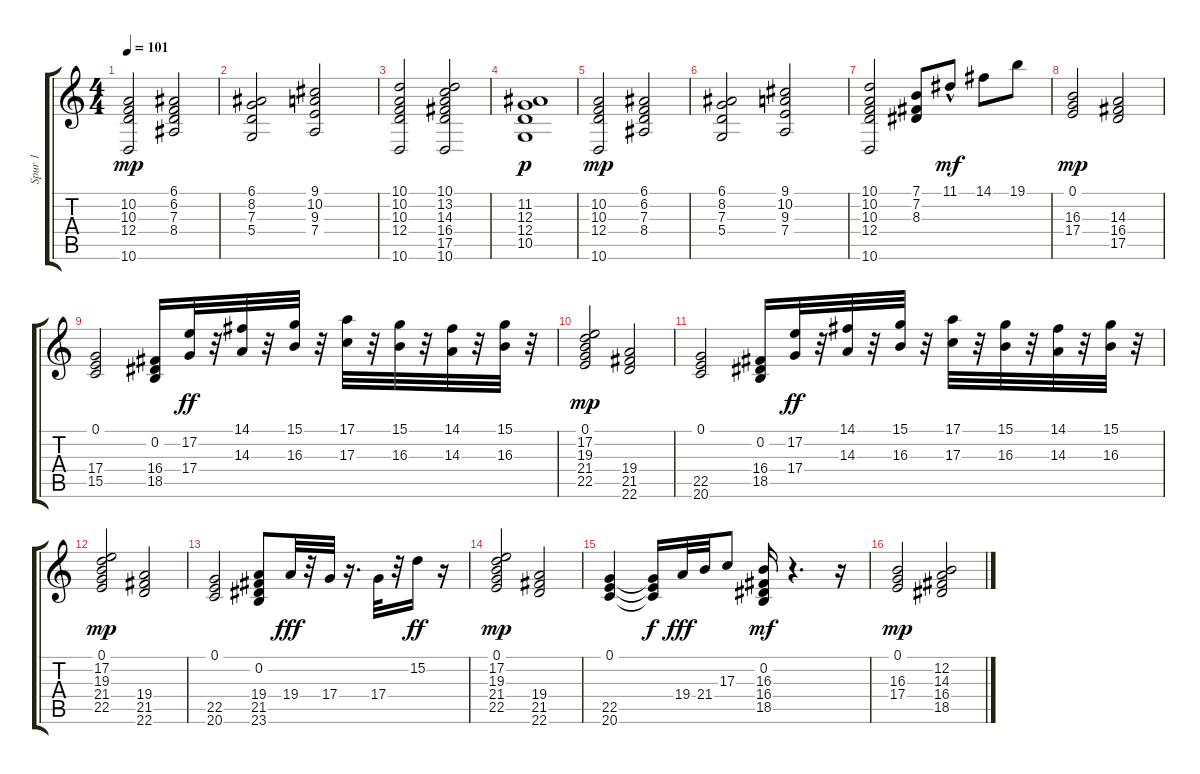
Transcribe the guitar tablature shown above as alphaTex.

\track ("Spur 1" "Spur 1") {instrument stringensemble1}
\staff {score tabs}
\tuning (E4 B3 G3 D3 A2 E2) {hide}
\ts (4 4)
\tempo 101
\clef g2
\ks c
(10.2 10.3 12.4 10.6).2{dy mp} (6.1 6.2 7.3 8.4).2 |
(6.1 8.2 7.3 5.4).2 (9.1 10.2 9.3 7.4).2 |
(10.1 10.2 10.3 12.4 10.6).2 (10.1 13.2 14.3 16.4 17.5 10.6).2 |
(11.2 12.3 12.4 10.5).1{dy p} |
(10.2 10.3 12.4 10.6).2{dy mp} (6.1 6.2 7.3 8.4).2 |
(6.1 8.2 7.3 5.4).2 (9.1 10.2 9.3 7.4).2 |
(10.1 10.2 10.3 12.4 10.6).2 (7.1 7.2 8.3).8 11.1{hac}.8{dy mf} 14.1.8 19.1.8 |
(0.1 16.3 17.4).2{dy mp} (14.3 16.4 17.5).2 |
(0.1 17.4 15.5).2 (0.2 16.4 18.5).16 (17.2 17.4).32{dy ff} r.32 (14.1 14.3).32 r.32 (15.1 16.3).32 r.32 (17.1 17.3).32 r.32 (15.1 16.3).32 r.32 (14.1 14.3).32 r.32 (15.1 16.3).32 r.32 |
(0.1 17.2 19.3 21.4 22.5).2{dy mp} (19.4 21.5 22.6).2 |
(0.1 22.5 20.6).2 (0.2 16.4 18.5).16 (17.2 17.4).32{dy ff} r.32 (14.1 14.3).32 r.32 (15.1 16.3).32 r.32 (17.1 17.3).32 r.32 (15.1 16.3).32 r.32 (14.1 14.3).32 r.32 (15.1 16.3).32 r.32 |
(0.1 17.2 19.3 21.4 22.5).2{dy mp} (19.4 21.5 22.6).2 |
(0.1 22.5 20.6).2 (0.2 19.4 21.5 23.6).8 19.4.32{dy fff} r.32 17.4.32 r.16{d} 17.4.32 r.32 15.2.16{dy ff} r.16 |
(0.1 17.2 19.3 21.4 22.5).2{dy mp} (19.4 21.5 22.6).2 |
(0.1 22.5 20.6).4 (0.1{t} 22.5{t} 20.6{t}).16{dy f} 19.4.32{dy fff} 21.4.32 17.3.8 (0.2 16.3 16.4 18.5).16{dy mf} r.4{d} r.16 |
(0.1 16.3 17.4).2{dy mp} (12.2 14.3 16.4 18.5).2
